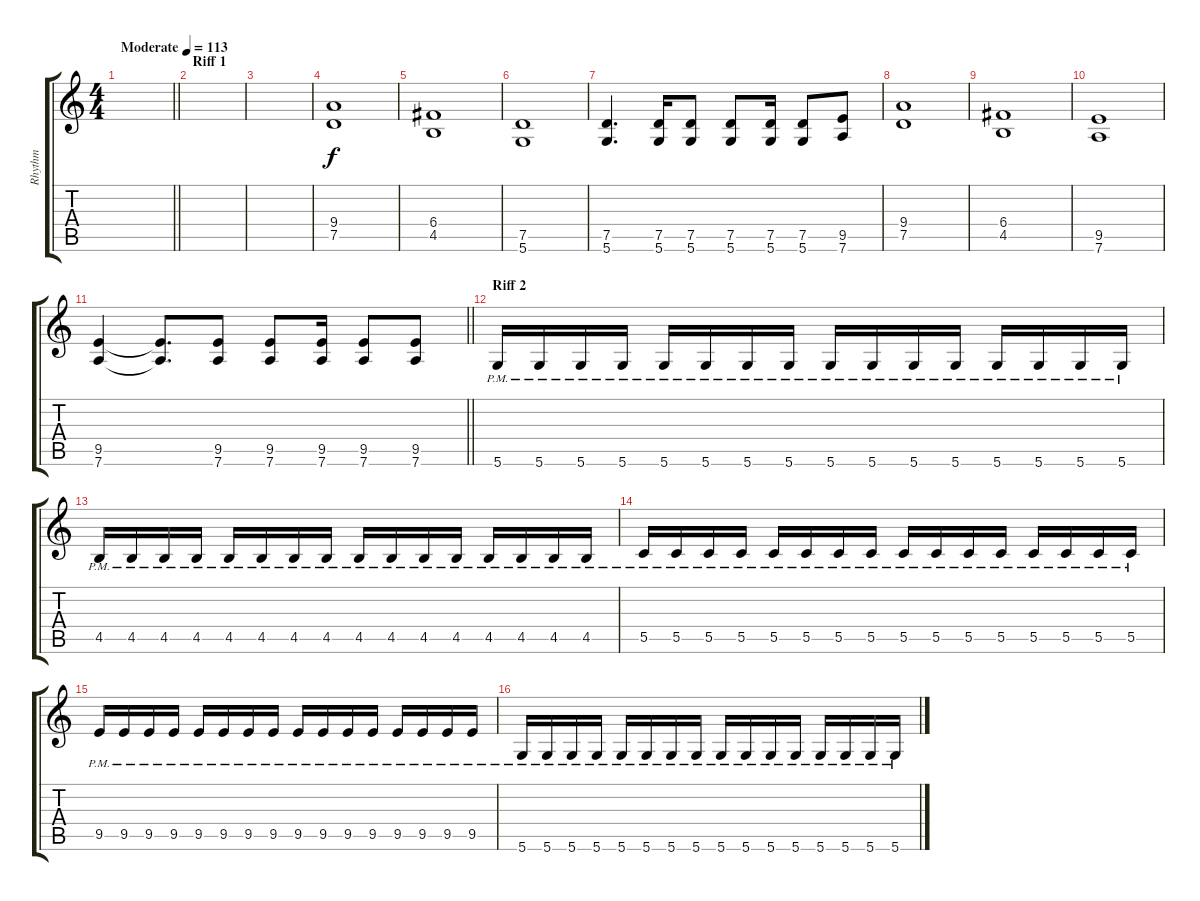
\track ("Rhythm" "Rhythm") {instrument overdrivenguitar}
\staff {score tabs}
\tuning (D4 A3 F3 C3 G2 D2) {hide}
\ts (4 4)
\tempo (113 "Moderate")
\clef g2
\barLineRight lightlight
\ks c
|
\section ("" "Riff 1")
|
|
(9.4 7.5).1 |
(6.4 4.5).1 |
(7.5 5.6).1 |
(7.5 5.6).4{d} (7.5 5.6).16 (7.5 5.6).8 (7.5 5.6).8 (7.5 5.6).16 (7.5 5.6).8 (9.5 7.6).8 |
(9.4 7.5).1 |
(6.4 4.5).1 |
(9.5 7.6).1 |
\barLineRight lightlight
(9.5 7.6).4 (9.5{t} 7.6{t}).8{d} (9.5 7.6).8 (9.5 7.6).8 (9.5 7.6).16 (9.5 7.6).8 (9.5 7.6).8 |
\section ("" "Riff 2")
5.6{pm}.16 5.6{pm}.16 5.6{pm}.16 5.6{pm}.16 5.6{pm}.16 5.6{pm}.16 5.6{pm}.16 5.6{pm}.16 5.6{pm}.16 5.6{pm}.16 5.6{pm}.16 5.6{pm}.16 5.6{pm}.16 5.6{pm}.16 5.6{pm}.16 5.6{pm}.16 |
4.5{pm}.16 4.5{pm}.16 4.5{pm}.16 4.5{pm}.16 4.5{pm}.16 4.5{pm}.16 4.5{pm}.16 4.5{pm}.16 4.5{pm}.16 4.5{pm}.16 4.5{pm}.16 4.5{pm}.16 4.5{pm}.16 4.5{pm}.16 4.5{pm}.16 4.5{pm}.16 |
5.5{pm}.16 5.5{pm}.16 5.5{pm}.16 5.5{pm}.16 5.5{pm}.16 5.5{pm}.16 5.5{pm}.16 5.5{pm}.16 5.5{pm}.16 5.5{pm}.16 5.5{pm}.16 5.5{pm}.16 5.5{pm}.16 5.5{pm}.16 5.5{pm}.16 5.5{pm}.16 |
9.5{pm}.16 9.5{pm}.16 9.5{pm}.16 9.5{pm}.16 9.5{pm}.16 9.5{pm}.16 9.5{pm}.16 9.5{pm}.16 9.5{pm}.16 9.5{pm}.16 9.5{pm}.16 9.5{pm}.16 9.5{pm}.16 9.5{pm}.16 9.5{pm}.16 9.5{pm}.16 |
5.6{pm}.16 5.6{pm}.16 5.6{pm}.16 5.6{pm}.16 5.6{pm}.16 5.6{pm}.16 5.6{pm}.16 5.6{pm}.16 5.6{pm}.16 5.6{pm}.16 5.6{pm}.16 5.6{pm}.16 5.6{pm}.16 5.6{pm}.16 5.6{pm}.16 5.6{pm}.16
